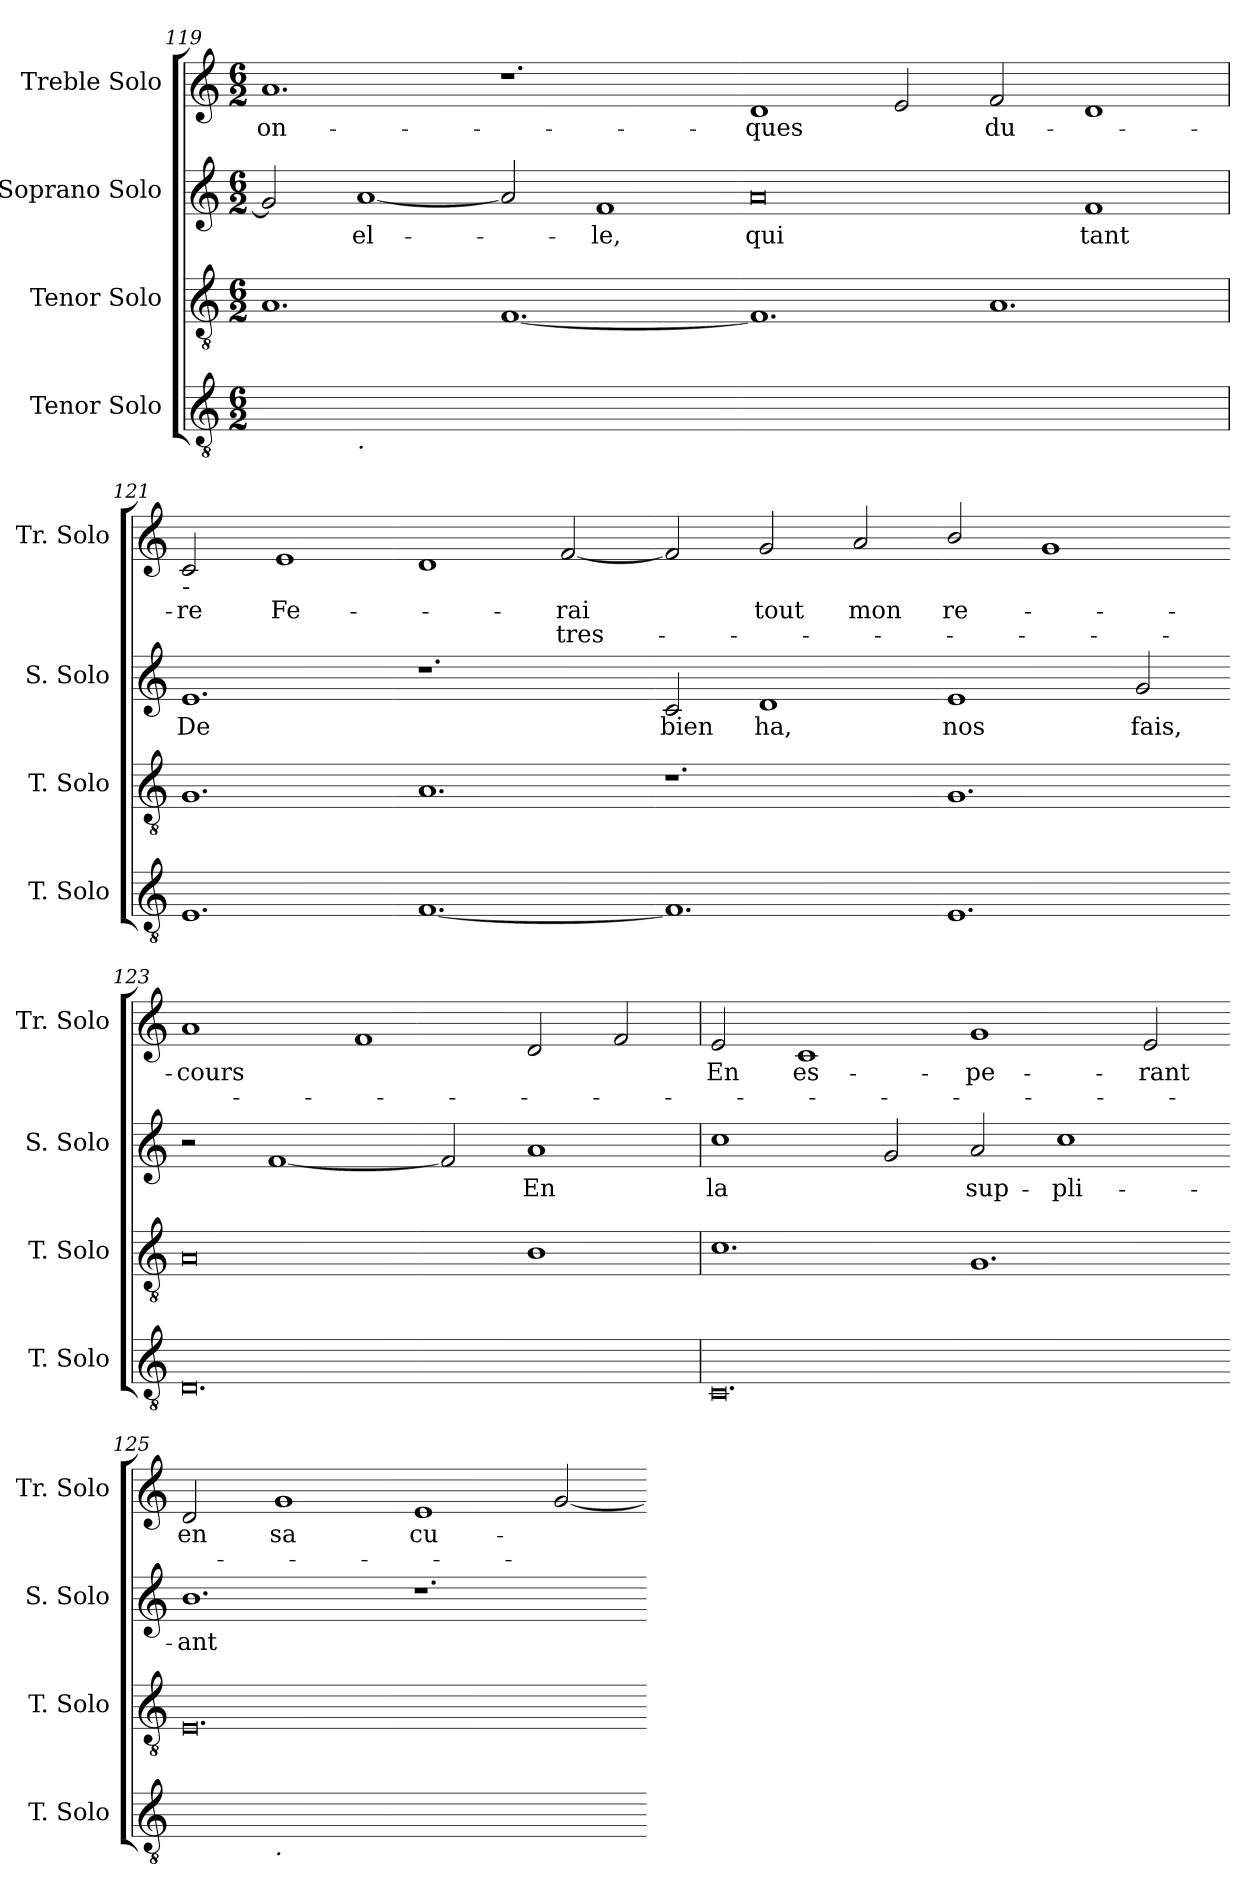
**kern	**kern	**kern	**text	**kern	**text	**text
*part4	*part3	*part2	*part2	*part1	*part1	*part1
*staff4	*staff3	*staff2	*staff2	*staff1	*staff1	*staff1
*I"Tenor Solo	*I"Tenor Solo	*I"Soprano Solo	*	*I"Treble Solo	*	*
*I'T. Solo	*I'T. Solo	*I'S. Solo	*	*I'Tr. Solo	*	*
*clefGv2	*clefGv2	*clefG2	*	*clefG2	*	*
*ITrd7c12	*ITrd7c12	*	*	*	*	*
*k[]	*k[]	*k[]	*	*k[]	*	*
*C:	*C:	*C:	*	*C:	*	*
*M6/2	*M6/2	*M6/2	*	*M6/2	*	*
=119	=119	=119	=119	=119	=119	=119
!	!	!	!	!	!LO:LY:b:color=#000000	!
*^	*	*	*	*	*	*
[<0.DDiyy	2ryy	1.AAi	2gi/]	.	1.ai	on-	.
!	!LO:TX:b:i:t=.	!	!	!	!	!	!
!	!	!	!	!LO:LY:b:color=#000000	!	!	!
.	1ryy	.	[<1ai	el-	.	.	.
.	1.ryy	[<1.FFi	2ai/]	.	1.r	.	.
!	!	!	!	!LO:LY:b:color=#000000	!	!	!
.	.	.	1fi	-le,	.	.	.
*v	*v	*	*	*	*	*	*
=120-	=120-	=120-	=120-	=120-	=120-	=120-
*^	*	*	*	*	*	*
!	!	!	!	!LO:LY:b:color=#000000	!	!	!
*v	*v	*	*	*	*	*	*
*^	*	*	*	*	*	*
!	!	!	!	!	!	!LO:LY:b:color=#000000	!
*v	*v	*	*	*	*	*	*
0.DDiyy]	1.FFi]	0ai	qui	1di	-ques	.
.	.	.	.	2ei/	.	.
!	!	!	!	!	!LO:LY:b:color=#000000	!
.	1.AAi	.	.	2fi/	du-	.
!	!	!	!LO:LY:b:color=#000000	!	!	!
.	.	1fi	tant	1di	.	.
!!LO:PB:g=z
=121	=121	=121	=121	=121	=121	=121
!	!	!	!LO:LY:b:color=#000000	!	!	!
!	!	!	!	!LO:TX:b:i:t=-	!	!
!	!	!	!	!	!LO:LY:b:color=#000000	!
1.EEi	1.GGi	1.ei	De	2ci/	-re	.
!	!	!	!	!	!LO:LY:b:color=#000000	!
.	.	.	.	1ei	Fe-	.
[<1.FFi	1.AAi	1.r	.	1di	.	.
!	!	!	!	!	!LO:LY:b:color=#000000	!LO:LY:b:color=#000000
.	.	.	.	[<2fi/	-rai	tres-
=122-	=122-	=122-	=122-	=122-	=122-	=122-
!	!	!	!LO:LY:b:color=#000000	!	!	!
1.FFi]	1.r	2ci/	bien	2fi/]	.	.
!	!	!	!LO:LY:b:color=#000000	!	!	!
!	!	!	!	!	!LO:LY:b:color=#000000	!
.	.	1di	ha,	2gi/	-tout	.
!	!	!	!	!	!LO:LY:b:color=#000000	!
.	.	.	.	2ai/	mon	.
!	!	!	!LO:LY:b:color=#000000	!	!	!
!	!	!	!	!	!LO:LY:b:color=#000000	!
1.EEi	1.GGi	1ei	nos	2bi/	re-	.
.	.	.	.	1gi	.	.
!	!	!	!LO:LY:b:color=#000000	!	!	!
.	.	2gi/	fais,	.	.	.
=123-	=123-	=123-	=123-	=123-	=123-	=123-
!	!	!	!	!	!LO:LY:b:color=#000000	!
0.DDi	0AAi	2r	.	1ai	-cours	.
.	.	[<1fi	.	.	.	.
.	.	.	.	1fi	.	.
.	.	2fi/]	.	.	.	.
!	!	!	!LO:LY:b:color=#000000	!	!	!
.	1BBi	1ai	En	2di/	.	.
.	.	.	.	2fi/	.	.
=124	=124	=124	=124	=124	=124	=124
!	!	!	!LO:LY:b:color=#000000	!	!	!
!	!	!	!	!	!LO:LY:b:color=#000000	!
0.CCi	1.Ci	1cci	la	2ei/	En	.
!	!	!	!	!	!LO:LY:b:color=#000000	!
.	.	.	.	1ci	es-	.
.	.	2gi/	.	.	.	.
!	!	!	!LO:LY:b:color=#000000	!	!	!
!	!	!	!	!	!LO:LY:b:color=#000000	!
.	1.GGi	2ai/	sup-	1gi	-pe-	.
!	!	!	!LO:LY:b:color=#000000	!	!	!
.	.	1cci	-pli-	.	.	.
!	!	!	!	!	!LO:LY:b:color=#000000	!
.	.	.	.	2ei/	-rant	.
=125-	=125-	=125-	=125-	=125-	=125-	=125-
!	!	!	!LO:LY:b:color=#000000	!	!	!
!	!	!	!	!	!LO:LY:b:color=#000000	!
*^	*	*	*	*	*	*
[<0.GGiyy	2ryy	0.EEi	1.bi	-ant	2di/	en	.
!	!LO:TX:b:i:t=.	!	!	!	!	!	!
!	!	!	!	!	!	!LO:LY:b:color=#000000	!
.	1ryy	.	.	.	1gi	sa	.
!	!	!	!	!	!	!LO:LY:b:color=#000000	!
.	1.ryy	.	1.r	.	1ei	cu-	.
.	.	.	.	.	[<2gi/	.	.
*v	*v	*	*	*	*	*	*
=-	=-	=-	=-	=-	=-	=-
*-	*-	*-	*-	*-	*-	*-
